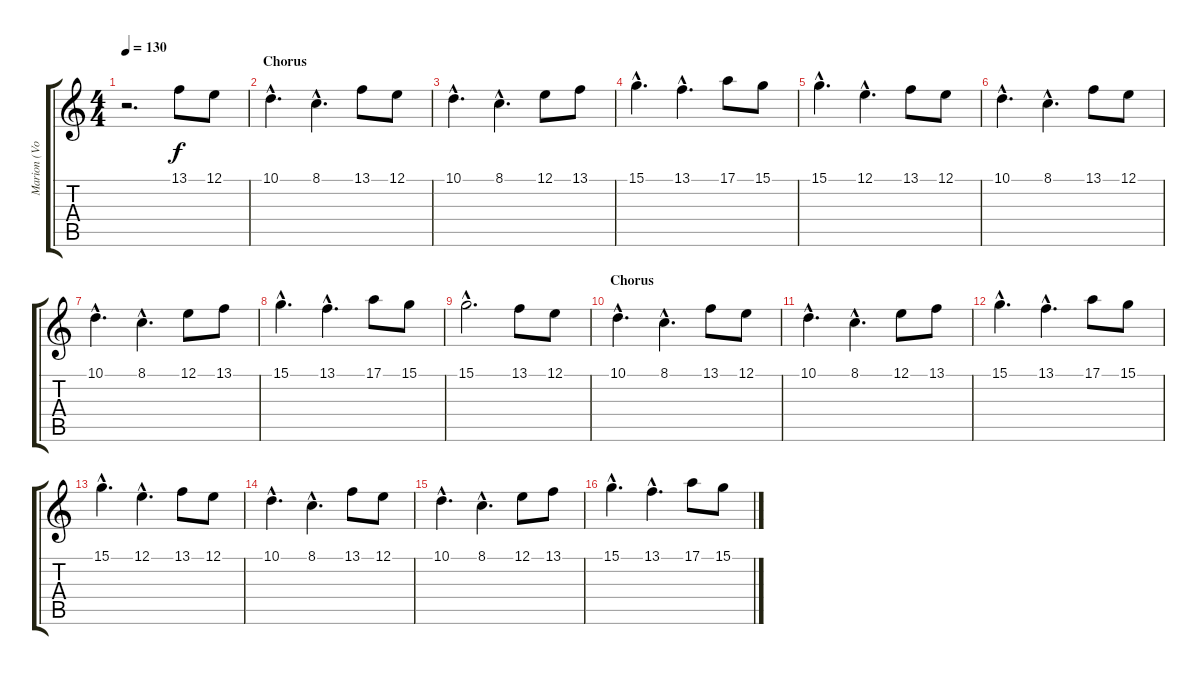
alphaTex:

\track ("Marion (Vocal)" "Marion (Vo") {instrument lead2sawtooth}
\staff {score tabs}
\tuning (E4 B3 G3 D3 A2 E2) {hide}
\ts (4 4)
\tempo 130
\clef g2
\ks c
r.2{d dy f} 13.1.8 12.1.8 |
\section ("" "Chorus")
10.1{hac}.4{d} 8.1{hac}.4{d} 13.1.8 12.1.8 |
10.1{hac}.4{d} 8.1{hac}.4{d} 12.1.8 13.1.8 |
15.1{hac}.4{d} 13.1{hac}.4{d} 17.1.8 15.1.8 |
15.1{hac}.4{d} 12.1{hac}.4{d} 13.1.8 12.1.8 |
10.1{hac}.4{d} 8.1{hac}.4{d} 13.1.8 12.1.8 |
10.1{hac}.4{d} 8.1{hac}.4{d} 12.1.8 13.1.8 |
15.1{hac}.4{d} 13.1{hac}.4{d} 17.1.8 15.1.8 |
15.1{hac}.2{d} 13.1.8 12.1.8 |
\section ("" "Chorus")
10.1{hac}.4{d} 8.1{hac}.4{d} 13.1.8 12.1.8 |
10.1{hac}.4{d} 8.1{hac}.4{d} 12.1.8 13.1.8 |
15.1{hac}.4{d} 13.1{hac}.4{d} 17.1.8 15.1.8 |
15.1{hac}.4{d} 12.1{hac}.4{d} 13.1.8 12.1.8 |
10.1{hac}.4{d} 8.1{hac}.4{d} 13.1.8 12.1.8 |
10.1{hac}.4{d} 8.1{hac}.4{d} 12.1.8 13.1.8 |
15.1{hac}.4{d} 13.1{hac}.4{d} 17.1.8 15.1.8
